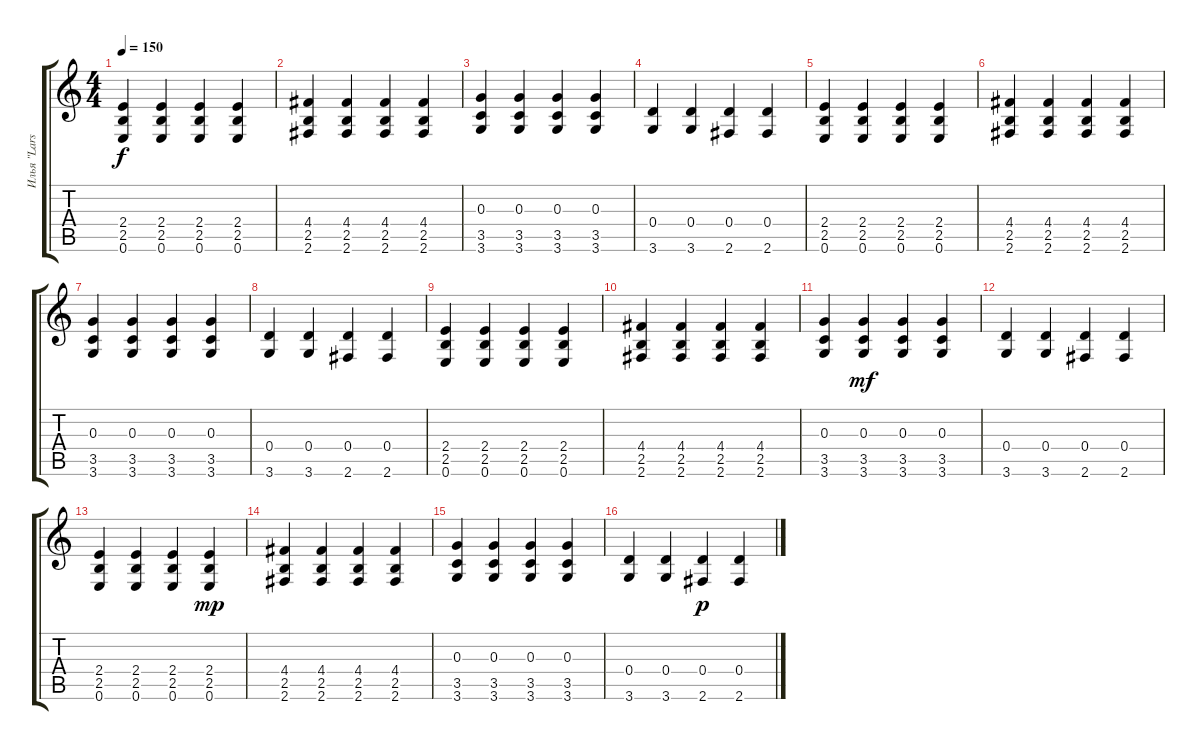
\track ("Илья \"Lars\" Мамонтов" "Илья \"Lars") {instrument distortionguitar}
\staff {score tabs}
\tuning (E4 B3 G3 D3 A2 E2) {hide}
\ts (4 4)
\tempo 150
\clef g2
\ks c
(2.4 2.5 0.6).4{dy f} (2.4 2.5 0.6).4 (2.4 2.5 0.6).4 (2.4 2.5 0.6).4 |
(4.4 2.5 2.6).4 (4.4 2.5 2.6).4 (4.4 2.5 2.6).4 (4.4 2.5 2.6).4 |
(0.3 3.5 3.6).4 (0.3 3.5 3.6).4 (0.3 3.5 3.6).4 (0.3 3.5 3.6).4 |
(0.4 3.6).4 (0.4 3.6).4 (0.4 2.6).4 (0.4 2.6).4 |
(2.4 2.5 0.6).4 (2.4 2.5 0.6).4 (2.4 2.5 0.6).4 (2.4 2.5 0.6).4 |
(4.4 2.5 2.6).4 (4.4 2.5 2.6).4 (4.4 2.5 2.6).4 (4.4 2.5 2.6).4 |
(0.3 3.5 3.6).4 (0.3 3.5 3.6).4 (0.3 3.5 3.6).4 (0.3 3.5 3.6).4 |
(0.4 3.6).4 (0.4 3.6).4 (0.4 2.6).4 (0.4 2.6).4 |
(2.4 2.5 0.6).4 (2.4 2.5 0.6).4 (2.4 2.5 0.6).4 (2.4 2.5 0.6).4 |
(4.4 2.5 2.6).4 (4.4 2.5 2.6).4 (4.4 2.5 2.6).4 (4.4 2.5 2.6).4 |
(0.3 3.5 3.6).4 (0.3 3.5 3.6).4{dy mf} (0.3 3.5 3.6).4 (0.3 3.5 3.6).4 |
(0.4 3.6).4 (0.4 3.6).4 (0.4 2.6).4 (0.4 2.6).4 |
(2.4 2.5 0.6).4 (2.4 2.5 0.6).4 (2.4 2.5 0.6).4 (2.4 2.5 0.6).4{dy mp} |
(4.4 2.5 2.6).4 (4.4 2.5 2.6).4 (4.4 2.5 2.6).4 (4.4 2.5 2.6).4 |
(0.3 3.5 3.6).4 (0.3 3.5 3.6).4 (0.3 3.5 3.6).4 (0.3 3.5 3.6).4 |
(0.4 3.6).4 (0.4 3.6).4 (0.4 2.6).4{dy p} (0.4 2.6).4
